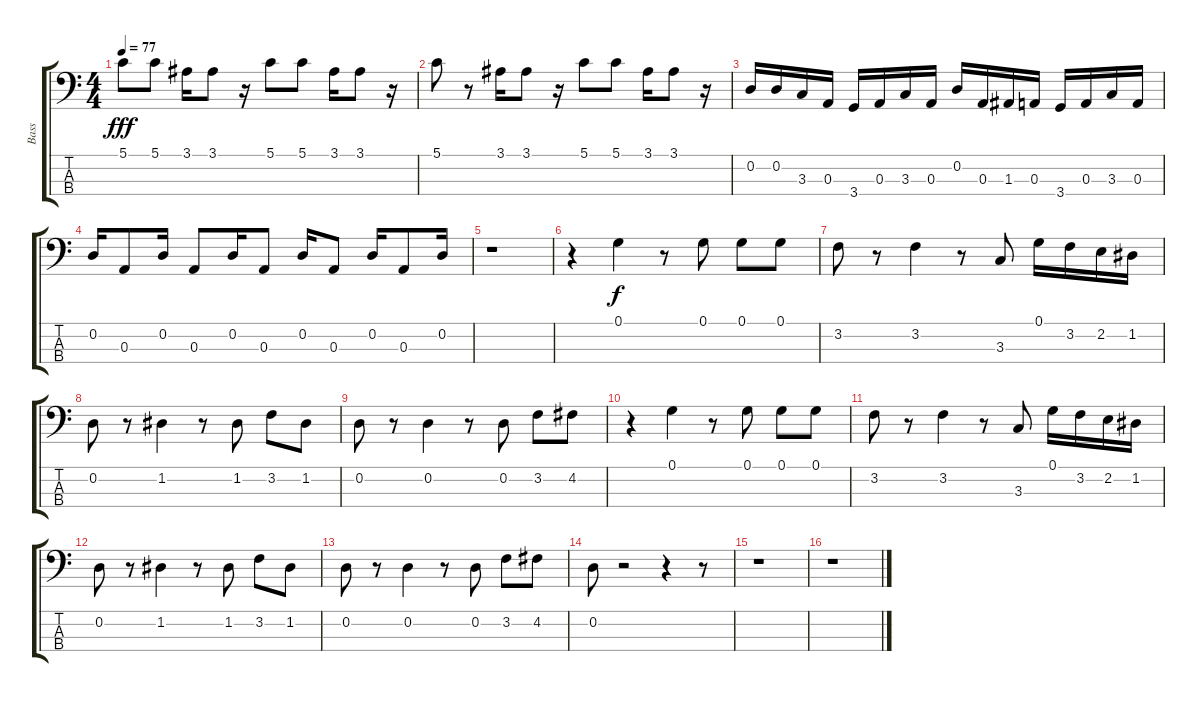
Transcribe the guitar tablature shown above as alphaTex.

\track ("Bass" "Bass") {instrument electricbasspick}
\staff {score tabs}
\tuning (G2 D2 A1 E1) {hide}
\ts (4 4)
\tempo 77
\clef f4
\ks c
5.1.8{dy fff} 5.1.8 3.1.16 3.1.8 r.16 5.1.8 5.1.8 3.1.16 3.1.8 r.16 |
5.1.8 r.8 3.1.16 3.1.8 r.16 5.1.8 5.1.8 3.1.16 3.1.8 r.16 |
0.2.16 0.2.16 3.3.16 0.3.16 3.4.16 0.3.16 3.3.16 0.3.16 0.2.16 0.3.16 1.3.16 0.3.16 3.4.16 0.3.16 3.3.16 0.3.16 |
0.2.16 0.3.8 0.2.16 0.3.8 0.2.16 0.3.8 0.2.16 0.3.8 0.2.16 0.3.8 0.2.16 |
r.1 |
r.4 0.1.4{dy f} r.8 0.1.8 0.1.8 0.1.8 |
3.2.8 r.8 3.2.4 r.8 3.3.8 0.1.16 3.2.16 2.2.16 1.2.16 |
0.2.8 r.8 1.2.4 r.8 1.2.8 3.2.8 1.2.8 |
0.2.8 r.8 0.2.4 r.8 0.2.8 3.2.8 4.2.8 |
r.4 0.1.4 r.8 0.1.8 0.1.8 0.1.8 |
3.2.8 r.8 3.2.4 r.8 3.3.8 0.1.16 3.2.16 2.2.16 1.2.16 |
0.2.8 r.8 1.2.4 r.8 1.2.8 3.2.8 1.2.8 |
0.2.8 r.8 0.2.4 r.8 0.2.8 3.2.8 4.2.8 |
0.2.8 r.2 r.4 r.8 |
r.1 |
r.1
